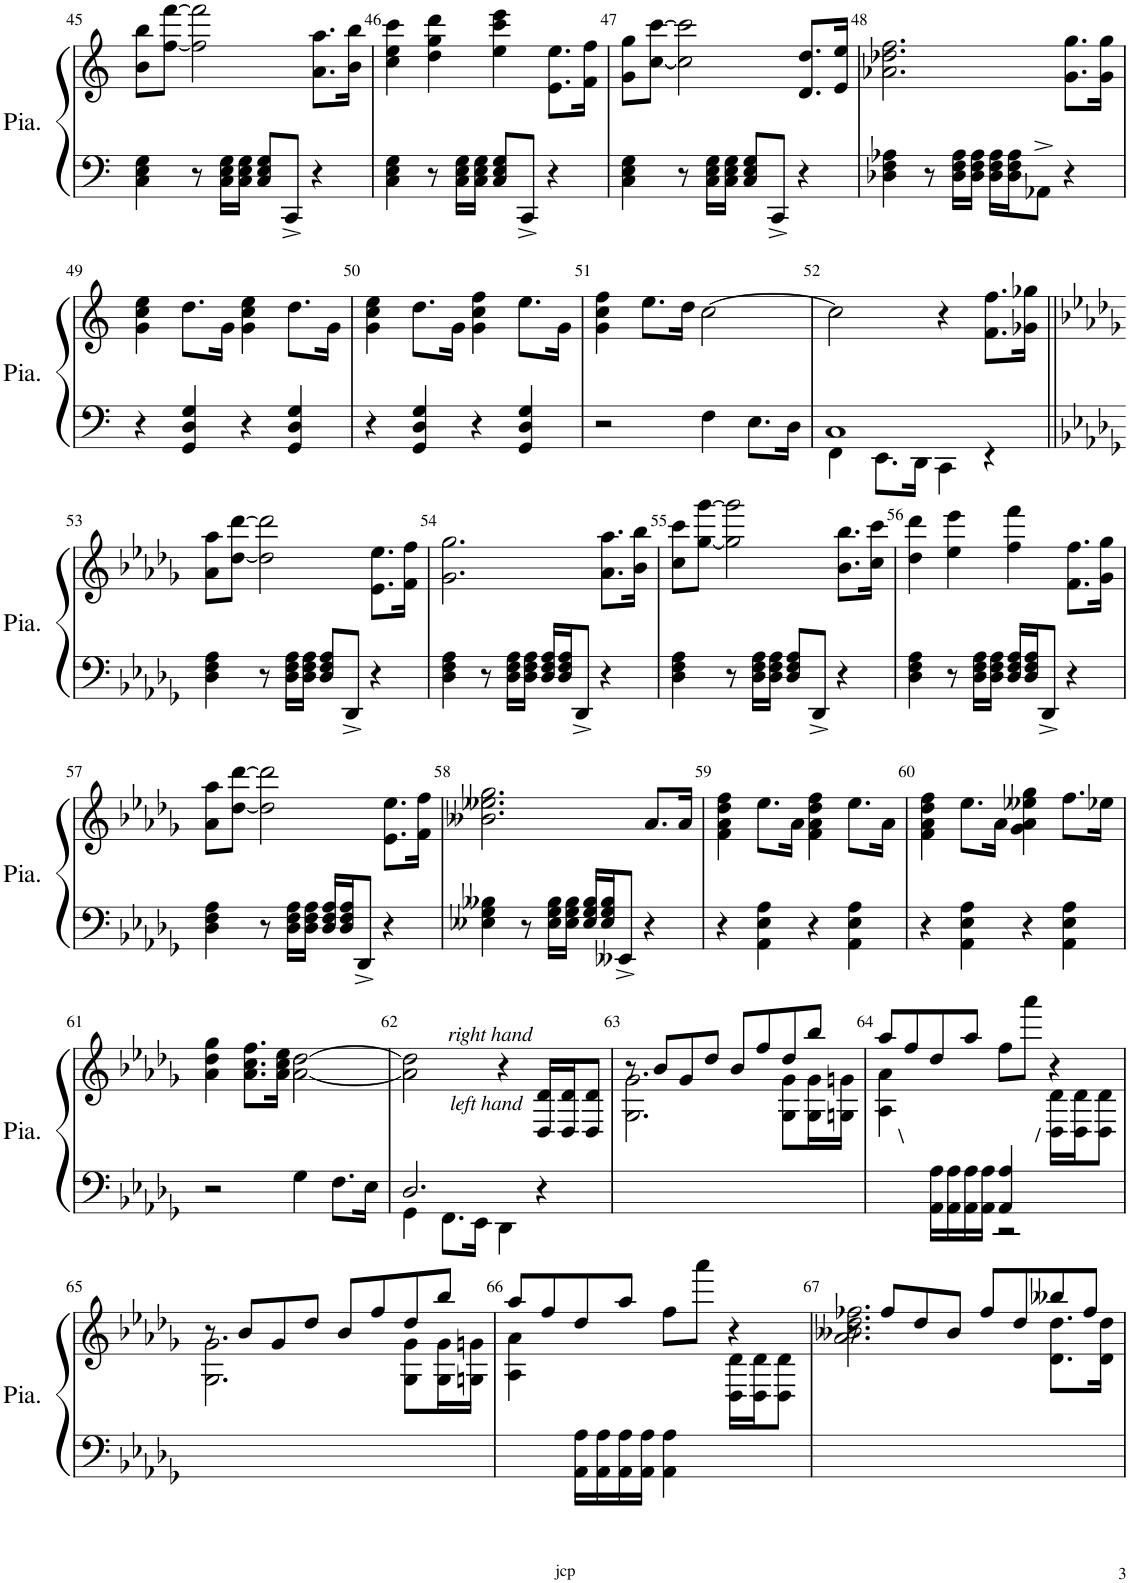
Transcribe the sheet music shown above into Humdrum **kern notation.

**kern	**kern
*part1	*part1
*staff2	*staff1
*I"Piano	*
*I'Pia.	*
!!LO:PB:g=z
*clefF4	*clefG2
*k[]	*k[]
*M4/4	*M4/4
=45	=45
4C\ 4E\ 4G\	8b\ 8bb\L
.	[8ff\ [8fff\J
8r	2ff\] 2fff\]
16C\ 16E\ 16G\LL	.
16C\ 16E\ 16G\JJ	.
8C/ 8E/ 8G/L	.
8CC^/J	.
4r	8.a\ 8.aa\L
.	16b\ 16bb\Jk
=46	=46
4C\ 4E\ 4G\	4cc\ 4ee\ 4ccc\
8r	4dd\ 4gg\ 4ddd\
16C\ 16E\ 16G\LL	.
16C\ 16E\ 16G\JJ	.
8C/ 8E/ 8G/L	4ee\ 4ccc\ 4eee\
8CC^/J	.
4r	8.e\ 8.ee\L
.	16f\ 16ff\Jk
=47	=47
4C\ 4E\ 4G\	8g\ 8gg\L
.	[8cc\ [8ccc\J
8r	2cc\] 2ccc\]
16C\ 16E\ 16G\LL	.
16C\ 16E\ 16G\JJ	.
8C/ 8E/ 8G/L	.
8CC^/J	.
4r	8.d/ 8.dd/L
.	16e/ 16ee/Jk
=48	=48
4D-X\ 4F\ 4A-X\	2.a-X\ 2.dd-X\ 2.ff\
8r	.
16D-\ 16F\ 16A-\LL	.
16D-\ 16F\ 16A-\JJ	.
16D-\ 16F\ 16A-\LL	.
16D-\ 16F\ 16A-\J	.
8AA-X^\J	.
4r	8.g\ 8.gg\L
.	16g\ 16gg\Jk
!!LO:LB:g=z
=49	=49
4r	4g\ 4cc\ 4ee\
4GG/ 4D/ 4G/	8.dd\L
.	16g\Jk
4r	4g\ 4cc\ 4ee\
4GG/ 4D/ 4G/	8.dd\L
.	16g\Jk
=50	=50
4r	4g\ 4cc\ 4ee\
4GG/ 4D/ 4G/	8.dd\L
.	16g\Jk
4r	4g\ 4cc\ 4ff\
4GG/ 4D/ 4G/	8.ee\L
.	16g\Jk
=51	=51
2r	4g\ 4cc\ 4ff\
.	8.ee\L
.	16dd\Jk
4F\	[2cc\
8.E\L	.
16D\Jk	.
=52	=52
*^	*
1C	4FF\	2cc\]
.	8.EE\L	.
.	16DD\Jk	.
.	4CC\	4r
.	4r	8.f\ 8.ff\L
.	.	16g-X\ 16gg-X\Jk
*v	*v	*
!!LO:LB:g=z
=53||	=53||
*k[b-e-a-d-g-]	*k[b-e-a-d-g-]
4D-\ 4F\ 4A-\	8a-\ 8aa-\L
.	[8dd-\ [8ddd-\J
8r	2dd-\] 2ddd-\]
16D-\ 16F\ 16A-\LL	.
16D-\ 16F\ 16A-\JJ	.
8D-/ 8F/ 8A-/L	.
8DD-^/J	.
4r	8.e-\ 8.ee-\L
.	16f\ 16ff\Jk
=54	=54
4D-\ 4F\ 4A-\	2.g-\ 2.gg-\
8r	.
16D-\ 16F\ 16A-\LL	.
16D-\ 16F\ 16A-\JJ	.
16D-/ 16F/ 16A-/LL	.
16D-/ 16F/ 16A-/J	.
8DD-^/J	.
4r	8.a-\ 8.aa-\L
.	16b-\ 16bb-\Jk
=55	=55
4D-\ 4F\ 4A-\	8cc\ 8ccc\L
.	[8gg-\ [8ggg-\J
8r	2gg-\] 2ggg-\]
16D-\ 16F\ 16A-\LL	.
16D-\ 16F\ 16A-\JJ	.
8D-/ 8F/ 8A-/L	.
8DD-^/J	.
4r	8.b-\ 8.bb-\L
.	16cc\ 16ccc\Jk
=56	=56
4D-\ 4F\ 4A-\	4dd-\ 4ddd-\
8r	4ee-\ 4eee-\
16D-\ 16F\ 16A-\LL	.
16D-\ 16F\ 16A-\JJ	.
16D-/ 16F/ 16A-/LL	4ff\ 4fff\
16D-/ 16F/ 16A-/J	.
8DD-^/J	.
4r	8.f\ 8.ff\L
.	16g-\ 16gg-\Jk
!!LO:LB:g=z
=57	=57
4D-\ 4F\ 4A-\	8a-\ 8aa-\L
.	[8dd-\ [8ddd-\J
8r	2dd-\] 2ddd-\]
16D-\ 16F\ 16A-\LL	.
16D-\ 16F\ 16A-\JJ	.
16D-/ 16F/ 16A-/LL	.
16D-/ 16F/ 16A-/J	.
8DD-^/J	.
4r	8.e-\ 8.ee-\L
.	16f\ 16ff\Jk
=58	=58
4E--X\ 4G-\ 4B--X\	2.b--X\ 2.ee--X\ 2.gg-\
8r	.
16E--\ 16G-\ 16B--\LL	.
16E--\ 16G-\ 16B--\JJ	.
16E--/ 16G-/ 16B--/LL	.
16E--/ 16G-/ 16B--/J	.
8EE--X^/J	.
4r	8.a-/L
.	16a-/Jk
=59	=59
4r	4f\ 4a-\ 4dd-\ 4ff\
4AA-\ 4E-\ 4A-\	8.ee-\L
.	16a-\Jk
4r	4f\ 4a-\ 4dd-\ 4ff\
4AA-\ 4E-\ 4A-\	8.ee-\L
.	16a-\Jk
=60	=60
4r	4f\ 4a-\ 4dd-\ 4ff\
4AA-\ 4E-\ 4A-\	8.ee-\L
.	16a-\Jk
4r	4g-\ 4a-\ 4ee--X\ 4gg-\
4AA-\ 4E-\ 4A-\	8.ff\L
.	16ee-X\Jk
!!LO:LB:g=z
=61	=61
2r	4a-\ 4dd-\ 4gg-\
.	8.a-\ 8.cc\ 8.ff\L
.	16a-\ 16cc\ 16ee-\Jk
4G-\	[2a-\ [2dd-\
8.F\L	.
16E-\Jk	.
=62	=62
*^	*
2.D-/	4GG-\	2a-\] 2dd-\]
.	8.FF\L	.
.	16EE-\Jk	.
!	!	!LO:TX:a:i:t=right hand
.	4DD-\	4r
!	!	!LO:TX:b:i:t=left hand
4r	4ryy	16D-/ 16d-/LL
.	.	16D-/ 16d-/J
.	.	8D-/ 8d-/J
*v	*v	*
=63	=63
*	*^
1ryy	8r	2.G-\ 2.g-\
.	8b-/L	.
.	8g-/	.
.	8dd-/J	.
.	8b-/L	.
.	8ff/	.
.	8dd-/	8G-\ 8g-\L
.	8bb-/J	16G-\ 16g-\L
.	.	16Gn\ 16gn\JJ
=64	=64	=64
*^	*	*
4ryy	2ryy	8aa-/L	4A-\ 4a-\
.	.	8ff/	.
!LO:TX:a:t=\	!	!	!
16AA-\ 16A-\LL	.	8dd-/	2ryy
16AA-\ 16A-\	.	.	.
16AA-\ 16A-\	.	8aa-/J	.
16AA-\ 16A-\JJ	.	.	.
!LO:TX:a:t=/	!	!	!
4AA-/ 4A-/	2r	8ff\L	.
.	.	8aaa-\J	.
4ryy	.	4r	16D-\ 16d-\LL
.	.	.	16D-\ 16d-\J
.	.	.	8D-\ 8d-\J
*v	*v	*	*
!!LO:LB:g=z	!!
=65	=65	=65
1ryy	8r	2.G-\ 2.g-\
.	8b-/L	.
.	8g-/	.
.	8dd-/J	.
.	8b-/L	.
.	8ff/	.
.	8dd-/	8G-\ 8g-\L
.	8bb-/J	16G-\ 16g-\L
.	.	16Gn\ 16gn\JJ
=66	=66	=66
4ryy	8aa-/L	4A-\ 4a-\
.	8ff/	.
16AA-\ 16A-\LL	8dd-/	2ryy
16AA-\ 16A-\	.	.
16AA-\ 16A-\	8aa-/J	.
16AA-\ 16A-\JJ	.	.
4AA-\ 4A-\	8ff\L	.
.	8aaa-\J	.
4ryy	4r	16D-\ 16d-\LL
.	.	16D-\ 16d-\J
.	.	8D-\ 8d-\J
=67	=67	=67
1ryy	8r	2.a-\ 2.b--X\ 2.dd-\ 2.ff-X\
.	8ff-/L	.
.	8dd-/	.
.	8b--/J	.
.	8ff-/L	.
.	8dd-/	.
.	8bb--X/	8.d-\ 8.dd-\L
.	8ff-/J	.
.	.	16d-\ 16dd-\Jk
*	*v	*v
=	=
*-	*-
